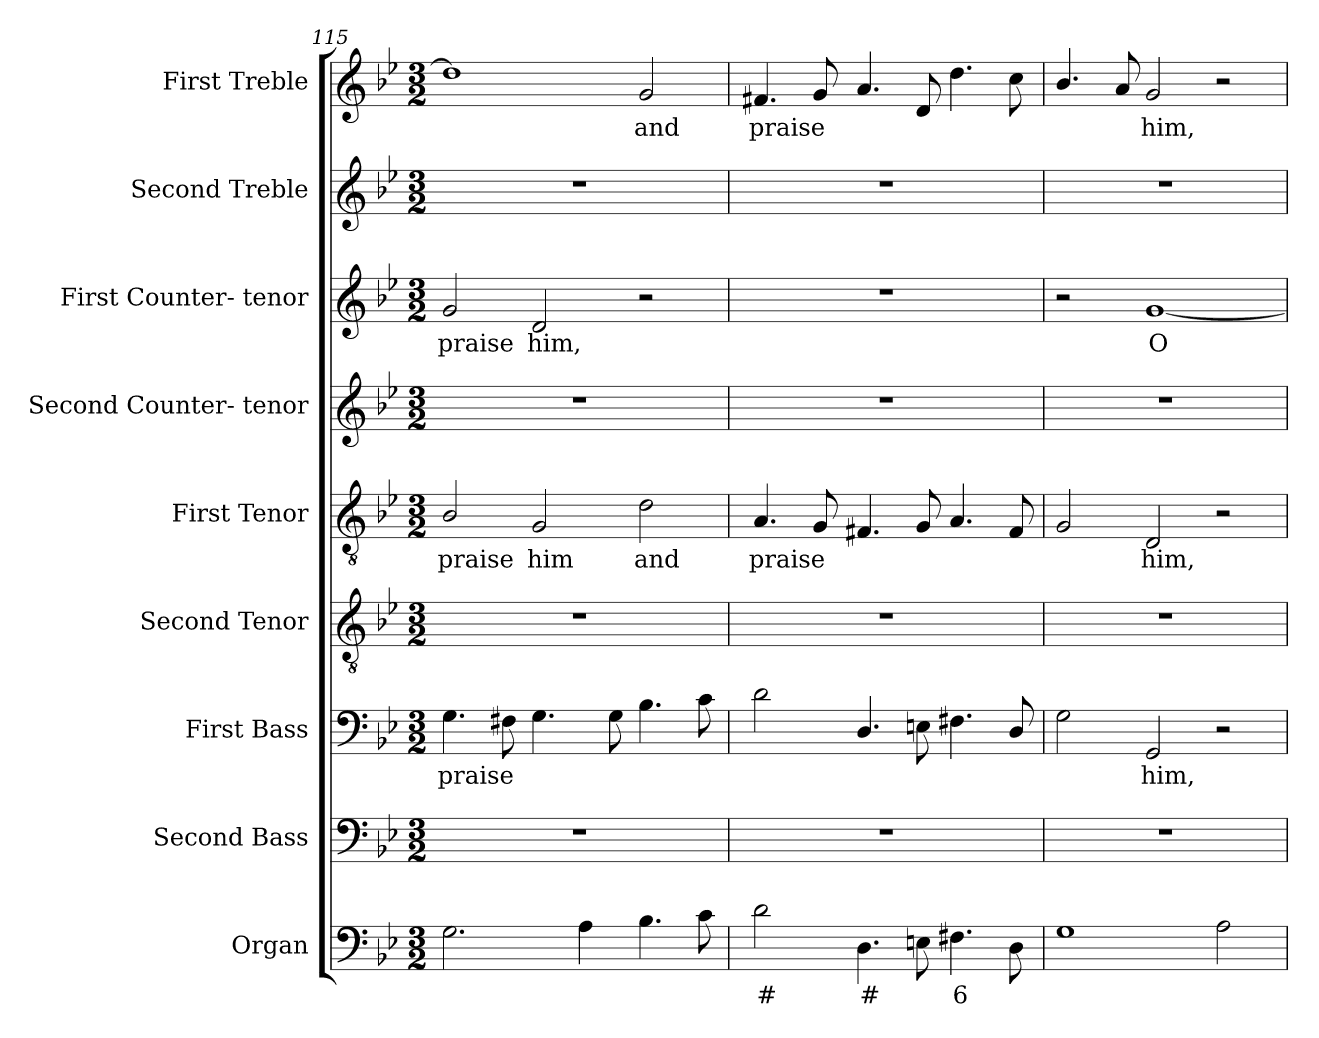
**kern	**text	**kern	**kern	**text	**kern	**kern	**text	**kern	**kern	**text	**kern	**kern	**text
*part9	*part9	*part8	*part7	*part7	*part6	*part5	*part5	*part4	*part3	*part3	*part2	*part1	*part1
*staff9	*staff9	*staff8	*staff7	*staff7	*staff6	*staff5	*staff5	*staff4	*staff3	*staff3	*staff2	*staff1	*staff1
*I"Organ	*	*I"Second Bass	*I"First Bass	*	*I"Second Tenor	*I"First Tenor	*	*I"Second Counter- tenor	*I"First Counter- tenor	*	*I"Second Treble	*I"First Treble	*
*I'Org.	*	*I'B2.	*I'B1.	*	*I'T2.	*I'T1.	*	*	*	*	*I'S2.	*	*
*clefF4	*	*clefF4	*clefF4	*	*clefGv2	*clefGv2	*	*clefG2	*clefG2	*	*clefG2	*clefG2	*
*	*	*	*	*	*ITrd7c12	*ITrd7c12	*	*	*	*	*	*	*
*k[b-e-]	*	*k[b-e-]	*k[b-e-]	*	*k[b-e-]	*k[b-e-]	*	*k[b-e-]	*k[b-e-]	*	*k[b-e-]	*k[b-e-]	*
*B-:	*	*B-:	*B-:	*	*B-:	*B-:	*	*B-:	*B-:	*	*B-:	*B-:	*
*M3/2	*	*M3/2	*M3/2	*	*M3/2	*M3/2	*	*M3/2	*M3/2	*	*M3/2	*M3/2	*
=115	=115	=115	=115	=115	=115	=115	=115	=115	=115	=115	=115	=115	=115
!	!	!LO:N:vis=1	!	!	!	!	!	!	!	!	!	!	!
!	!	!	!	!LO:LY:b:color=#000000	!LO:N:vis=1	!	!	!	!	!	!	!	!
!	!	!	!	!	!	!	!LO:LY:b:color=#000000	!LO:N:vis=1	!	!	!	!	!
!	!	!	!	!	!	!	!	!	!	!LO:LY:b:color=#000000	!LO:N:vis=1	!	!
2.Gi\	.	1.r	4.Gi\	praise	1.r	2BB-i/	praise	1.r	2gi/	praise	1.r	1ddi]	.
.	.	.	8F#Xi\	.	.	.	.	.	.	.	.	.	.
!	!	!	!	!	!	!	!LO:LY:b:color=#000000	!	!	!	!	!	!
!	!	!	!	!	!	!	!	!	!	!LO:LY:b:color=#000000	!	!	!
.	.	.	4.Gi\	.	.	2GGi/	him	.	2di/	him,	.	.	.
4Ai\	.	.	.	.	.	.	.	.	.	.	.	.	.
.	.	.	8Gi\	.	.	.	.	.	.	.	.	.	.
!	!	!	!	!	!	!	!LO:LY:b:color=#000000	!	!	!	!	!	!
!	!	!	!	!	!	!	!	!	!	!	!	!	!LO:LY:b:color=#000000
4.B-i\	.	.	4.B-i\	.	.	2Di\	and	.	2r	.	.	2gi/	and
8ci\	.	.	8ci\	.	.	.	.	.	.	.	.	.	.
!!LO:LB:g=z
=116	=116	=116	=116	=116	=116	=116	=116	=116	=116	=116	=116	=116	=116
!	!LO:LY:b:color=#000000	!LO:N:vis=1	!	!	!LO:N:vis=1	!	!	!	!	!	!	!	!
!	!	!	!	!	!	!	!LO:LY:b:color=#000000	!LO:N:vis=1	!LO:N:vis=1	!	!LO:N:vis=1	!	!
!	!	!	!	!	!	!	!	!	!	!	!	!	!LO:LY:b:color=#000000
2di\	#	1.r	2di\	.	1.r	4.AAi/	praise	1.r	1.r	.	1.r	4.f#Xi/	praise
.	.	.	.	.	.	8GGi/	.	.	.	.	.	8gi/	.
!	!LO:LY:b:color=#000000	!	!	!	!	!	!	!	!	!	!	!	!
4.Di\	#	.	4.Di/	.	.	4.FF#Xi/	.	.	.	.	.	4.ai/	.
8Eni\	.	.	8Eni\	.	.	8GGi/	.	.	.	.	.	8di/	.
!	!LO:LY:b:color=#000000	!	!	!	!	!	!	!	!	!	!	!	!
4.F#Xi\	6	.	4.F#Xi\	.	.	4.AAi/	.	.	.	.	.	4.ddi\	.
8Di\	.	.	8Di/	.	.	8FF#i/	.	.	.	.	.	8cci\	.
=117	=117	=117	=117	=117	=117	=117	=117	=117	=117	=117	=117	=117	=117
!	!	!LO:N:vis=1	!	!	!LO:N:vis=1	!	!	!LO:N:vis=1	!	!	!LO:N:vis=1	!	!
1Gi	.	1.r	2Gi\	.	1.r	2GGi/	.	1.r	2r	.	1.r	4.b-i/	.
.	.	.	.	.	.	.	.	.	.	.	.	8ai/	.
!	!	!	!	!LO:LY:b:color=#000000	!	!	!	!	!	!	!	!	!
!	!	!	!	!	!	!	!LO:LY:b:color=#000000	!	!	!	!	!	!
!	!	!	!	!	!	!	!	!	!	!LO:LY:b:color=#000000	!	!	!
!	!	!	!	!	!	!	!	!	!	!	!	!	!LO:LY:b:color=#000000
.	.	.	2GGi/	him,	.	2DDi/	him,	.	[1gi	O	.	2gi/	him,
2Ai\	.	.	2r	.	.	2r	.	.	.	.	.	2r	.
=	=	=	=	=	=	=	=	=	=	=	=	=	=
*-	*-	*-	*-	*-	*-	*-	*-	*-	*-	*-	*-	*-	*-
